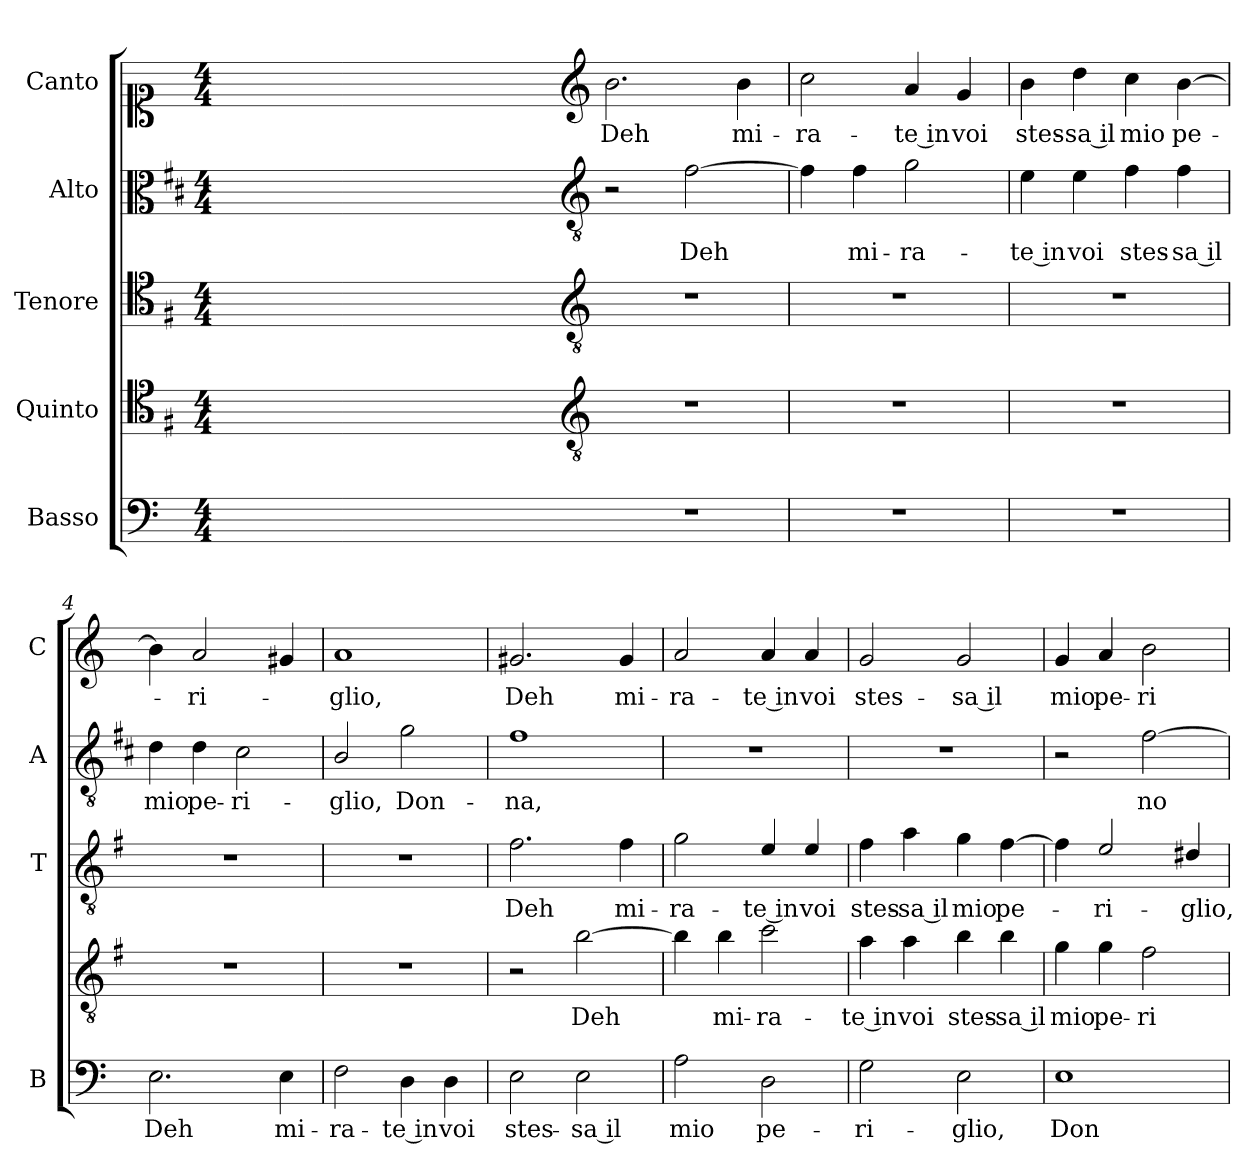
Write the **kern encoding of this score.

**kern	**text	**kern	**text	**kern	**text	**kern	**text	**kern	**text
*part5	*part5	*part4	*part4	*part3	*part3	*part2	*part2	*part1	*part1
*staff5	*staff5	*staff4	*staff4	*staff3	*staff3	*staff2	*staff2	*staff1	*staff1
*I"Basso	*	*I"Quinto	*	*I"Tenore	*	*I"Alto	*	*I"Canto	*
*I'B	*	*	*	*I'T	*	*I'A	*	*I'C	*
*clefF4	*	*clefC4	*	*clefC4	*	*clefC3	*	*clefC1	*
*	*	*ITrd4c7	*	*ITrd4c7	*	*ITrd1c2	*	*	*
*k[]	*	*k[]	*	*k[]	*	*k[]	*	*k[]	*
*C:	*	*C:	*	*C:	*	*C:	*	*C:	*
*M4/4	*	*M4/4	*	*M4/4	*	*M4/4	*	*M4/4	*
=	=	=	=	=	=	=	=	=	=
1ryy	.	1ryy	.	1ryy	.	1ryy	.	1ryy	.
=1X-	=1X-	=1X-	=1X-	=1X-	=1X-	=1X-	=1X-	=1X-	=1X-
4ryy	.	4ryy	.	4ryy	.	4ryy	.	4ryy	.
4ryy	.	4ryy	.	4ryy	.	4ryy	.	4ryy	.
4ryy	.	4ryy	.	4ryy	.	4ryy	.	4ryy	.
4ryy	.	4ryy	.	4ryy	.	4ryy	.	4ryy	.
=1-	=1-	=1-	=1-	=1-	=1-	=1-	=1-	=1-	=1-
*	*	*clefGv2	*	*clefGv2	*	*clefGv2	*	*clefG2	*
!	!	!	!	!	!	!	!	!	!LO:LY:b
1r	.	1r	.	1r	.	2r	.	2.b\	Deh
!	!	!	!	!	!	!	!LO:LY:b	!	!
.	.	.	.	.	.	[2e\	Deh	.	.
!	!	!	!	!	!	!	!	!	!LO:LY:b
.	.	.	.	.	.	.	.	4b\	mi-
=2	=2	=2	=2	=2	=2	=2	=2	=2	=2
!	!	!	!	!	!	!	!	!	!LO:LY:b
1r	.	1r	.	1r	.	4e\]	.	2cc\	-ra-
!	!	!	!	!	!	!	!LO:LY:b	!	!
.	.	.	.	.	.	4e\	mi-	.	.
!	!	!	!	!	!	!	!LO:LY:b	!	!LO:LY:b
.	.	.	.	.	.	2f\	-ra-	4a/	-te in
!	!	!	!	!	!	!	!	!	!LO:LY:b
.	.	.	.	.	.	.	.	4g/	voi
=3	=3	=3	=3	=3	=3	=3	=3	=3	=3
!	!	!	!	!	!	!	!LO:LY:b	!	!LO:LY:b
1r	.	1r	.	1r	.	4d\	-te in	4b\	stes-
!	!	!	!	!	!	!	!LO:LY:b	!	!LO:LY:b
.	.	.	.	.	.	4d\	voi	4dd\	-sa il
!	!	!	!	!	!	!	!LO:LY:b	!	!LO:LY:b
.	.	.	.	.	.	4e\	stes-	4cc\	mio
!	!	!	!	!	!	!	!LO:LY:b	!	!LO:LY:b
.	.	.	.	.	.	4e\	-sa il	[4b\	pe-
=4	=4	=4	=4	=4	=4	=4	=4	=4	=4
!	!LO:LY:b	!	!	!	!	!	!LO:LY:b	!	!
2.E\	Deh	1r	.	1r	.	4c\	mio	4b\]	.
!	!	!	!	!	!	!	!LO:LY:b	!	!LO:LY:b
.	.	.	.	.	.	4c\	pe-	2a/	-ri-
!	!	!	!	!	!	!	!LO:LY:b	!	!
.	.	.	.	.	.	2B\	-ri-	.	.
!	!LO:LY:b	!	!	!	!	!	!	!	!
4E\	mi-	.	.	.	.	.	.	4g#X/	.
=5	=5	=5	=5	=5	=5	=5	=5	=5	=5
!	!LO:LY:b	!	!	!	!	!	!LO:LY:b	!	!LO:LY:b
2F\	-ra-	1r	.	1r	.	2A/	-glio,	1a	-glio,
!	!LO:LY:b	!	!	!	!	!	!LO:LY:b	!	!
4D\	-te in	.	.	.	.	2f\	Don-	.	.
!	!LO:LY:b	!	!	!	!	!	!	!	!
4D\	voi	.	.	.	.	.	.	.	.
!!LO:LB:g=z
=6	=6	=6	=6	=6	=6	=6	=6	=6	=6
!	!LO:LY:b	!	!	!	!LO:LY:b	!	!LO:LY:b	!	!LO:LY:b
2E\	stes-	2r	.	2.B\	Deh	1e	-na,	2.g#X/	Deh
!	!LO:LY:b	!	!LO:LY:b	!	!	!	!	!	!
2E\	-sa il	[2e\	Deh	.	.	.	.	.	.
!	!	!	!	!	!LO:LY:b	!	!	!	!LO:LY:b
.	.	.	.	4B\	mi-	.	.	4g#/	mi-
=7	=7	=7	=7	=7	=7	=7	=7	=7	=7
!	!LO:LY:b	!	!	!	!LO:LY:b	!	!	!	!LO:LY:b
2A\	mio	4e\]	.	2c\	-ra-	1r	.	2a/	-ra-
!	!	!	!LO:LY:b	!	!	!	!	!	!
.	.	4e\	mi-	.	.	.	.	.	.
!	!LO:LY:b	!	!LO:LY:b	!	!LO:LY:b	!	!	!	!LO:LY:b
2D\	pe-	2f\	-ra-	4A/	-te in	.	.	4a/	-te in
!	!	!	!	!	!LO:LY:b	!	!	!	!LO:LY:b
.	.	.	.	4A/	voi	.	.	4a/	voi
=8	=8	=8	=8	=8	=8	=8	=8	=8	=8
!	!LO:LY:b	!	!LO:LY:b	!	!LO:LY:b	!	!	!	!LO:LY:b
2G\	-ri-	4d\	-te in	4B\	stes-	1r	.	2g/	stes-
!	!	!	!LO:LY:b	!	!LO:LY:b	!	!	!	!
.	.	4d\	voi	4d\	-sa il	.	.	.	.
!	!LO:LY:b	!	!LO:LY:b	!	!LO:LY:b	!	!	!	!LO:LY:b
2E\	-glio,	4e\	stes-	4c\	mio	.	.	2g/	-sa il
!	!	!	!LO:LY:b	!	!LO:LY:b	!	!	!	!
.	.	4e\	-sa il	[4B\	pe-	.	.	.	.
=9	=9	=9	=9	=9	=9	=9	=9	=9	=9
!	!LO:LY:b	!	!LO:LY:b	!	!	!	!	!	!LO:LY:b
1E	Don-	4c\	mio	4B\]	.	2r	.	4g/	mio
!	!	!	!LO:LY:b	!	!LO:LY:b	!	!	!	!LO:LY:b
.	.	4c\	pe-	2A/	-ri-	.	.	4a/	pe-
!	!	!	!LO:LY:b	!	!	!	!LO:LY:b	!	!LO:LY:b
.	.	2B\	-ri-	.	.	[2e\	no-	2b\	-ri-
!	!	!	!	!	!LO:LY:b	!	!	!	!
.	.	.	.	4G#X/	-glio,	.	.	.	.
=	=	=	=	=	=	=	=	=	=
*-	*-	*-	*-	*-	*-	*-	*-	*-	*-
